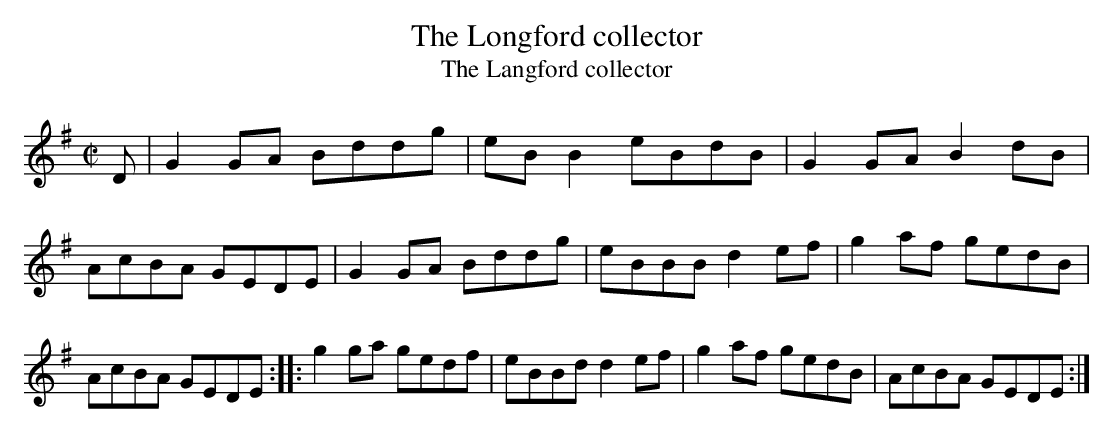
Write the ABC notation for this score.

X:1
T:Longford collector, The
T:Langford collector, The
M:C|
K:G
D|G2GA Bddg|eBB2 eBdB|G2GA B2dB|AcBA GEDE|\
G2GA Bddg|eBBB d2ef|g2af gedB|AcBA GEDE::\
g2ga gedf|eBBd d2ef|g2af gedB|AcBA GEDE:|
